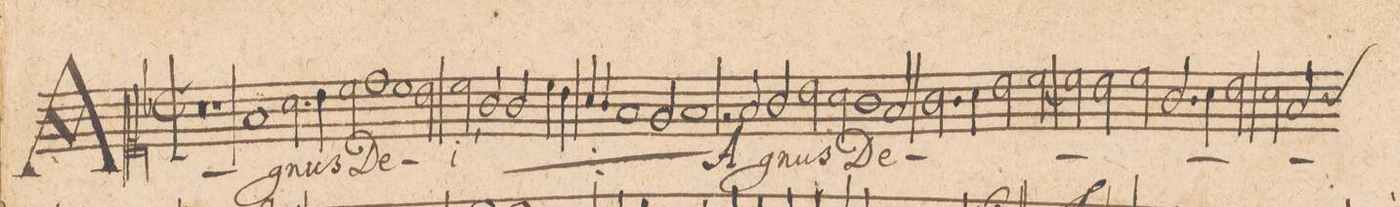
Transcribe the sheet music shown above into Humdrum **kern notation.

**kern	**text
*I"CANTVS.[1]	*
*clefC1	*
*k[b-]	*
*met(c|)	*
*M2/1	*
0r	.
=2-	=2-
1r	.
1f	A-
=3-	=3-
*2\right	*
2.a\	-gnus
4b-\	.
2cc\	De-
1dd\	.
=4-	=4-
1cc	.
2b-\	.
=5-	=5-
2cc,<\	-i
*	*ij
2g/	A-
2g/	-gnus
4cc\	De-
4b-\	.
=6-	=6-
4a/	.
4g/	.
1f	.
2e/	.
=7-	=7-
1f	-i
*	*Xij
2r	.
2f/	A-
=8-	=8-
2g/	-gnus
2b-\	De-
2a\	.
1g\	.
=9-	=9-
2f/	.
2.g\	.
4a\	.
=10-	=10-
2b-\	.
[<2cc\	.
2cc\]	.
2b-\	.
=11-	=11-
2cc\	.
2.g/	.
4a\	.
2b-\	.
=12-	=12-
2a\	.
*custos:g	*
2f/	.
*lig	*
*-	*-
